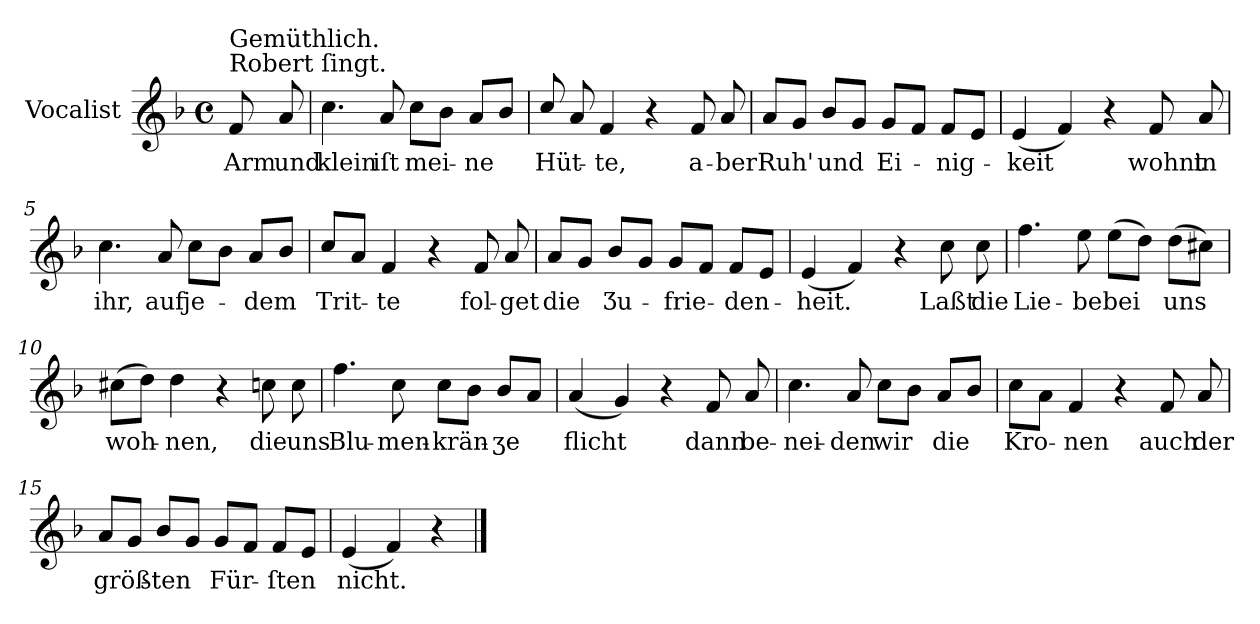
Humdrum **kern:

**kern	**text
*part1	*part1
*staff1	*staff1
*I"Vocalist	*
*clefG2	*
*k[b-]	*
*F:	*
*M4/4	*
*met(c)	*
=	=
!LO:TX:a:t=Robert ſingt.	!
!LO:TX:a:t=Gemüthlich.	!
8f	Arm
8a	und
=1	=1
4.cc	klein
8a	iſt
8ccL	mei-
8b-J	.
8aL	-ne
8b-J	.
=2	=2
8cc/	Hüt-
8a	.
4f	-te,
4r	.
8f	a-
8a	-ber
=3	=3
8aL	Ruh'
8gJ	.
8b-L	und
8gJ	.
8gL	Ei-
8fJ	.
8fL	-nig-
8eJ	.
=4	=4
(4e	-keit
4f)	.
4r	.
8f	wohnt
8a	in
=5	=5
4.cc	ihr,
8a	auf
8ccL	je-
8b-J	.
8aL	-dem
8b-J	.
=6	=6
8cc/L	Trit-
8aJ	.
4f	-te
4r	.
8f	fol-
8a	-get
=7	=7
8aL	die
8gJ	.
8b-L	Ʒu-
8gJ	.
8gL	-frie-
8fJ	.
8fL	-den-
8eJ	.
=8	=8
(4e	-heit.
4f)	.
4r	.
8cc	Laßt
8cc	die
=9	=9
4.ff	Lie-
8ee	-be
(8eeL	bei
8ddJ)	.
(8ddL	uns
8cc#XJ)	.
=10	=10
(8cc#XL	woh-
8ddJ)	.
4dd	-nen,
4r	.
8ccn	die
8cc	uns
=11	=11
4.ff	Blu-
8cc	-men-
8ccL	-krän-
8b-J	.
8b-L	-ʒe
8aJ	.
=12	=12
(4a	flicht
4g)	.
4r	.
8f	dann
8a	be-
=13	=13
4.cc	-nei-
8a	-den
8ccL	wir
8b-J	.
8aL	die
8b-J	.
=14	=14
8ccL	Kro-
8aJ	.
4f	-nen
4r	.
8f	auch
8a	der
=15	=15
8aL	größ-
8gJ	.
8b-L	-ten
8gJ	.
8gL	Für-
8fJ	.
8fL	-ſten
8eJ	.
=16	=16
(4e	nicht.
4f)	.
4r	.
==	==
*-	*-
